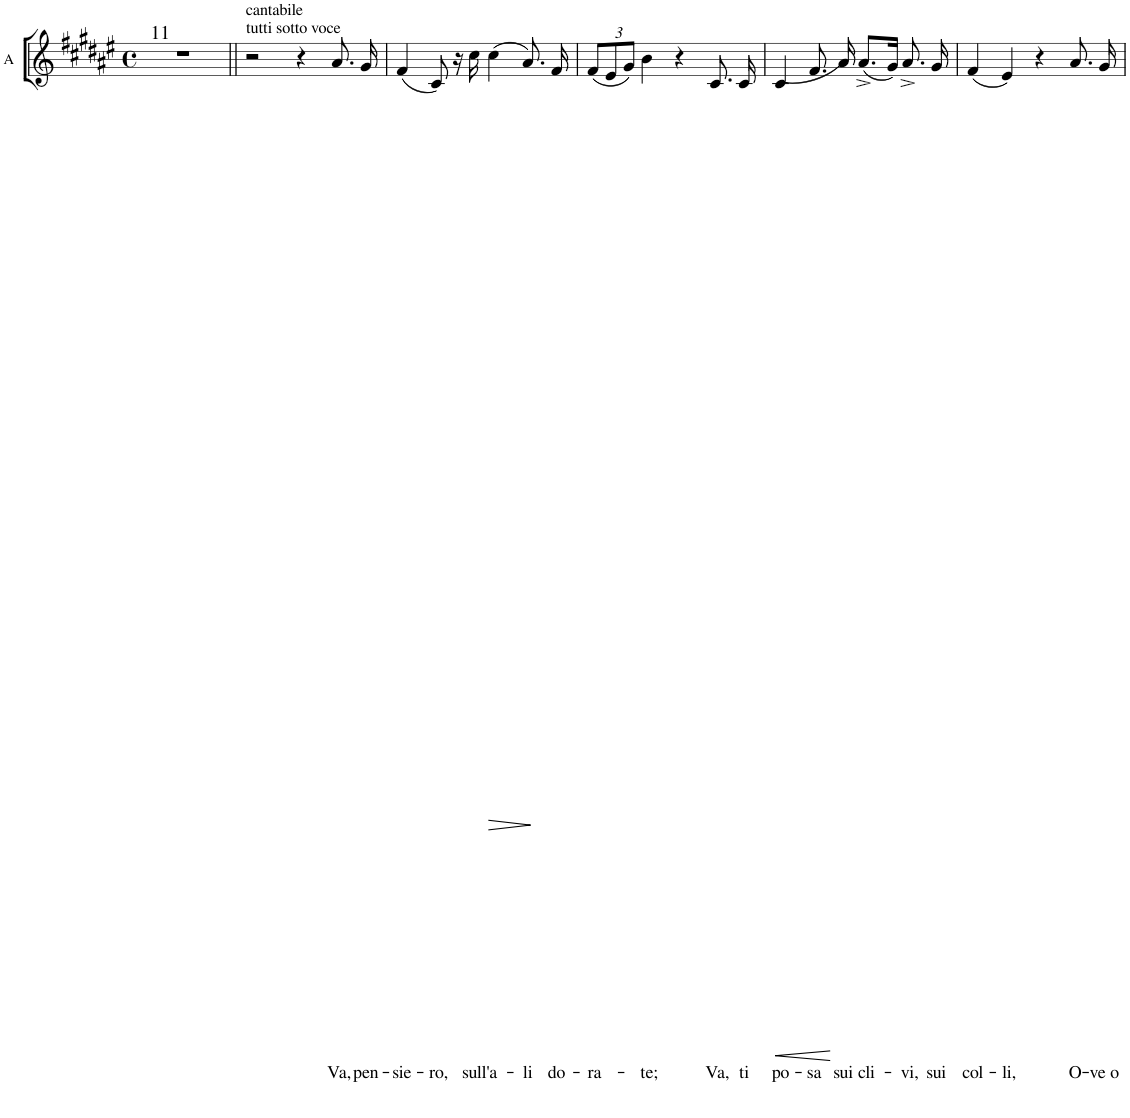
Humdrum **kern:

**kern	**text	**dynam
*part1	*part1	*part1
*staff1	*staff1	*staff1
*I"A	*	*
*clefG2	*	*
*k[f#c#g#d#a#e#]	*	*
*M4/4	*	*
*met(c)	*	*
=1	=1	=1
!LO:TX:a:t=11	!	!
1r	.	.
=12||	=12||	=12||
!LO:TX:a:t=cantabile	!	!
!LO:TX:a:t=tutti sotto voce	!	!
2r	.	.
4r	.	.
!	!LO:LY:b	!
8.a#/	Va,	.
!	!LO:LY:b	!
16g#/	pen-	.
=13	=13	=13
!	!LO:LY:b	!
(4f#/	-sie-	.
!	!LO:LY:b	!
8c#/)	-ro,	.
16r	.	.
!	!LO:LY:b	!
16cc#\	sull'	.
!	!LO:LY:b	!LO:HP:b
(4cc#\	a-	>
!	!LO:LY:b	!
8.a#/)	-li	]
!	!LO:LY:b	!
16f#/	do-	.
=14	=14	=14
*Xbrackettup	*	*
!	!LO:LY:b	!
(12f#/L	-ra-	.
12e#/	.	.
12g#/J)	.	.
!	!LO:LY:b	!
4b\	-te;	.
4r	.	.
!	!LO:LY:b	!
8.c#/	Va,	.
!	!LO:LY:b	!
16c#/	ti	.
=15	=15	=15
!	!LO:LY:b	!LO:HP:b
(4c#/	po-	<
!	!LO:LY:b	!
8.f#/	-sa	.
!	!LO:LY:b	!
16a#/)	sui	[
!	!LO:LY:b	!
(8.a#^/L	cli-	.
16g#/Jk)	.	.
!	!LO:LY:b	!
8.a#^/	-vi,	.
!	!LO:LY:b	!
16g#/	sui	.
=16	=16	=16
!	!LO:LY:b	!
(4f#/	col-	.
!	!LO:LY:b	!
4e#/)	-li,	.
4r	.	.
!	!LO:LY:b	!
8.a#/	O-	.
!	!LO:LY:b	!
16g#/	-ve o-	.
=	=	=
*-	*-	*-
